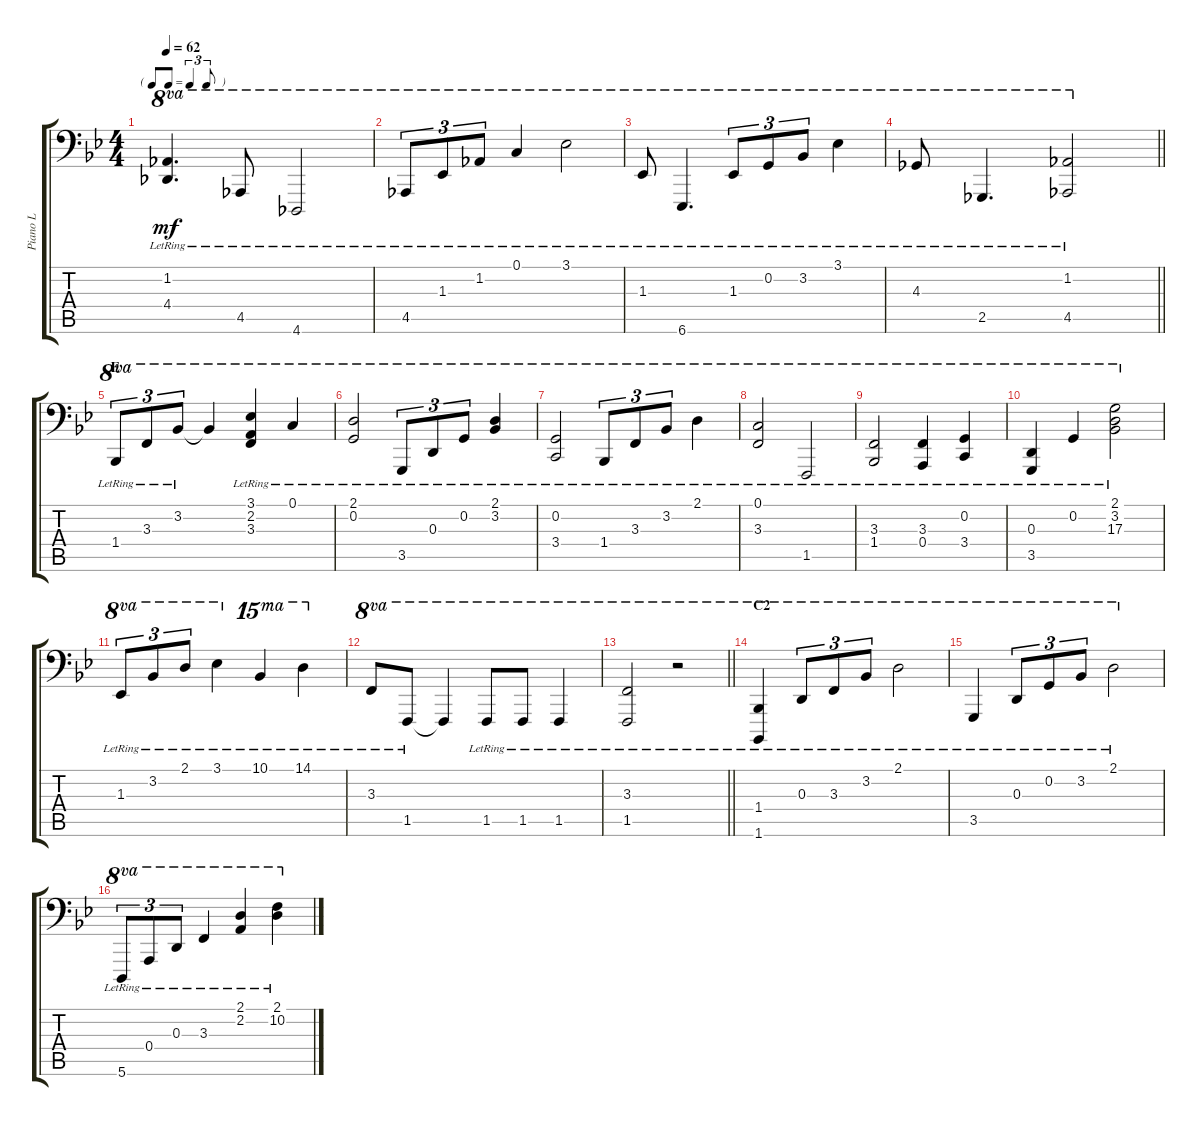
\track ("Piano L" "Piano L") {instrument acousticgrandpiano}
\staff {score tabs}
\tuning (C4 G3 D3 A2 E2 A1) {hide}
\ts (4 4)
\tf triplet8th
\tempo 62
\clef f4
\ks bb
(1.2{lr} 4.4{lr}).4{d ot 8va dy mf} 4.5{lr}.8{ot 8va} 4.6{lr}.2{ot 8va} |
4.5{lr}.8{tu (3 2) ot 8va} 1.3{lr}.8{tu (3 2) ot 8va} 1.2{lr}.8{tu (3 2) ot 8va} 0.1{lr}.4{ot 8va} 3.1{lr}.2{ot 8va} |
1.3{lr}.8{ot 8va} 6.6{lr}.4{d ot 8va} 1.3{lr}.8{tu (3 2) ot 8va} 0.2{lr}.8{tu (3 2) ot 8va} 3.2{lr}.8{tu (3 2) ot 8va} 3.1{lr}.4{ot 8va} |
\barLineRight lightlight
4.3{lr}.8{ot 8va} 2.5{lr}.4{d ot 8va} (1.2{lr} 4.5{lr}).2{ot 8va} |
\section ("" "E")
1.4{lr}.8{tu (3 2) ot 8va} 3.3{lr}.8{tu (3 2) ot 8va} 3.2{lr}.8{tu (3 2) ot 8va} 3.2{t}.4{ot 8va} (3.1{lr} 2.2{lr} 3.3{lr}).4{ot 8va} 0.1{lr}.4{ot 8va} |
(2.1{lr} 0.2{lr}).2{ot 8va} 3.5{lr}.8{tu (3 2) ot 8va} 0.3{lr}.8{tu (3 2) ot 8va} 0.2{lr}.8{tu (3 2) ot 8va} (2.1{lr} 3.2{lr}).4{ot 8va} |
(0.2{lr} 3.4{lr}).2{ot 8va} 1.4{lr}.8{tu (3 2) ot 8va} 3.3{lr}.8{tu (3 2) ot 8va} 3.2{lr}.8{tu (3 2) ot 8va} 2.1{lr}.4{ot 8va} |
(0.1{lr} 3.3{lr}).2{ot 8va} 1.5{lr}.2{ot 8va} |
(3.3{lr} 1.4{lr}).2{ot 8va} (3.3{lr} 0.4{lr}).4{ot 8va} (0.2{lr} 3.4{lr}).4{ot 8va} |
(0.3{lr} 3.5{lr}).4{ot 8va} 0.2{lr}.4{ot 8va} (2.1{lr} 3.2{lr} 17.3{lr}).2{ot 8va} |
1.3{lr}.8{tu (3 2) ot 8va} 3.2{lr}.8{tu (3 2) ot 8va} 2.1{lr}.8{tu (3 2) ot 8va} 3.1{lr}.4{ot 8va} 10.1{lr}.4{ot 15ma} 14.1{lr}.4{ot 15ma} |
3.3{lr}.8{ot 8va} 1.5{lr}.8{ot 8va} 1.5{t}.4{ot 8va} 1.5{lr}.8{ot 8va} 1.5{lr}.8{ot 8va} 1.5{lr}.4{ot 8va} |
\barLineRight lightlight
(3.3{lr} 1.5).2{ot 8va} r.2{ot 8va} |
\section ("" "C2")
(1.4{lr} 1.6{lr}).4{ot 8va} 0.3{lr}.8{tu (3 2) ot 8va} 3.3{lr}.8{tu (3 2) ot 8va} 3.2{lr}.8{tu (3 2) ot 8va} 2.1{lr}.2{ot 8va} |
3.5{lr}.4{ot 8va} 0.3{lr}.8{tu (3 2) ot 8va} 0.2{lr}.8{tu (3 2) ot 8va} 3.2{lr}.8{tu (3 2) ot 8va} 2.1{lr}.2{ot 8va} |
5.6{lr}.8{tu (3 2) ot 8va} 0.4{lr}.8{tu (3 2) ot 8va} 0.3{lr}.8{tu (3 2) ot 8va} 3.3{lr}.4{ot 8va} (2.1{lr} 2.2{lr}).4{ot 8va} (2.1{lr} 10.2{lr}).4{ot 8va}
